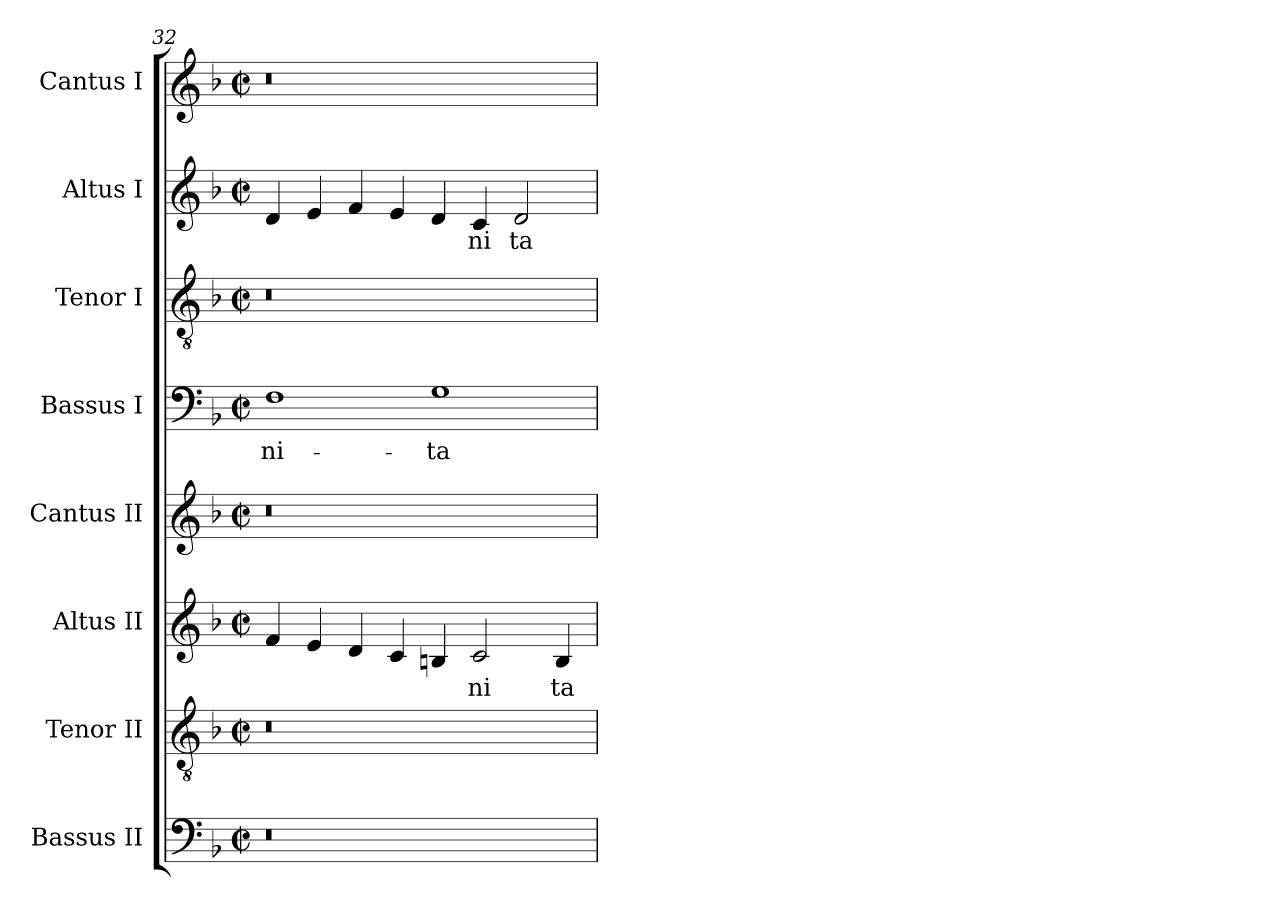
**kern	**kern	**kern	**text	**kern	**kern	**text	**kern	**kern	**text	**kern
*part8	*part7	*part6	*part6	*part5	*part4	*part4	*part3	*part2	*part2	*part1
*staff8	*staff7	*staff6	*staff6	*staff5	*staff4	*staff4	*staff3	*staff2	*staff2	*staff1
*I"Bassus II	*I"Tenor II	*I"Altus II	*	*I"Cantus II	*I"Bassus I	*	*I"Tenor I	*I"Altus I	*	*I"Cantus I
*clefF4	*clefGv2	*clefG2	*	*clefG2	*clefF4	*	*clefGv2	*clefG2	*	*clefG2
*k[b-]	*k[b-]	*k[b-]	*	*k[b-]	*k[b-]	*	*k[b-]	*k[b-]	*	*k[b-]
*F:	*F:	*F:	*	*F:	*F:	*	*F:	*F:	*	*F:
*M2/2	*M2/2	*M2/2	*	*M2/2	*M2/2	*	*M2/2	*M2/2	*	*M2/2
*met(c|)	*met(c|)	*met(c|)	*	*met(c|)	*met(c|)	*	*met(c|)	*met(c|)	*	*met(c|)
=32	=32	=32	=32	=32	=32	=32	=32	=32	=32	=32
!	!	!	!	!	!	!LO:LY:b:cj	!	!	!	!
0r	0r	4f/	.	0r	1F	-ni-	0r	4d/	.	0r
.	.	4e/	.	.	.	.	.	4e/	.	.
.	.	4d/	.	.	.	.	.	4f/	.	.
.	.	4c/	.	.	.	.	.	4e/	.	.
!	!	!	!	!	!	!LO:LY:b:cj	!	!	!	!
.	.	4Bn/	.	.	1G	-ta-	.	4d/	.	.
!	!	!	!LO:LY:b:cj	!	!	!	!	!	!LO:LY:b:cj	!
.	.	2c/	ni	.	.	.	.	4c/	ni	.
!	!	!	!	!	!	!	!	!	!LO:LY:b:cj	!
.	.	.	.	.	.	.	.	2d/	ta	.
!	!	!	!LO:LY:b:cj	!	!	!	!	!	!	!
.	.	4B/	ta	.	.	.	.	.	.	.
=	=	=	=	=	=	=	=	=	=	=
*-	*-	*-	*-	*-	*-	*-	*-	*-	*-	*-
